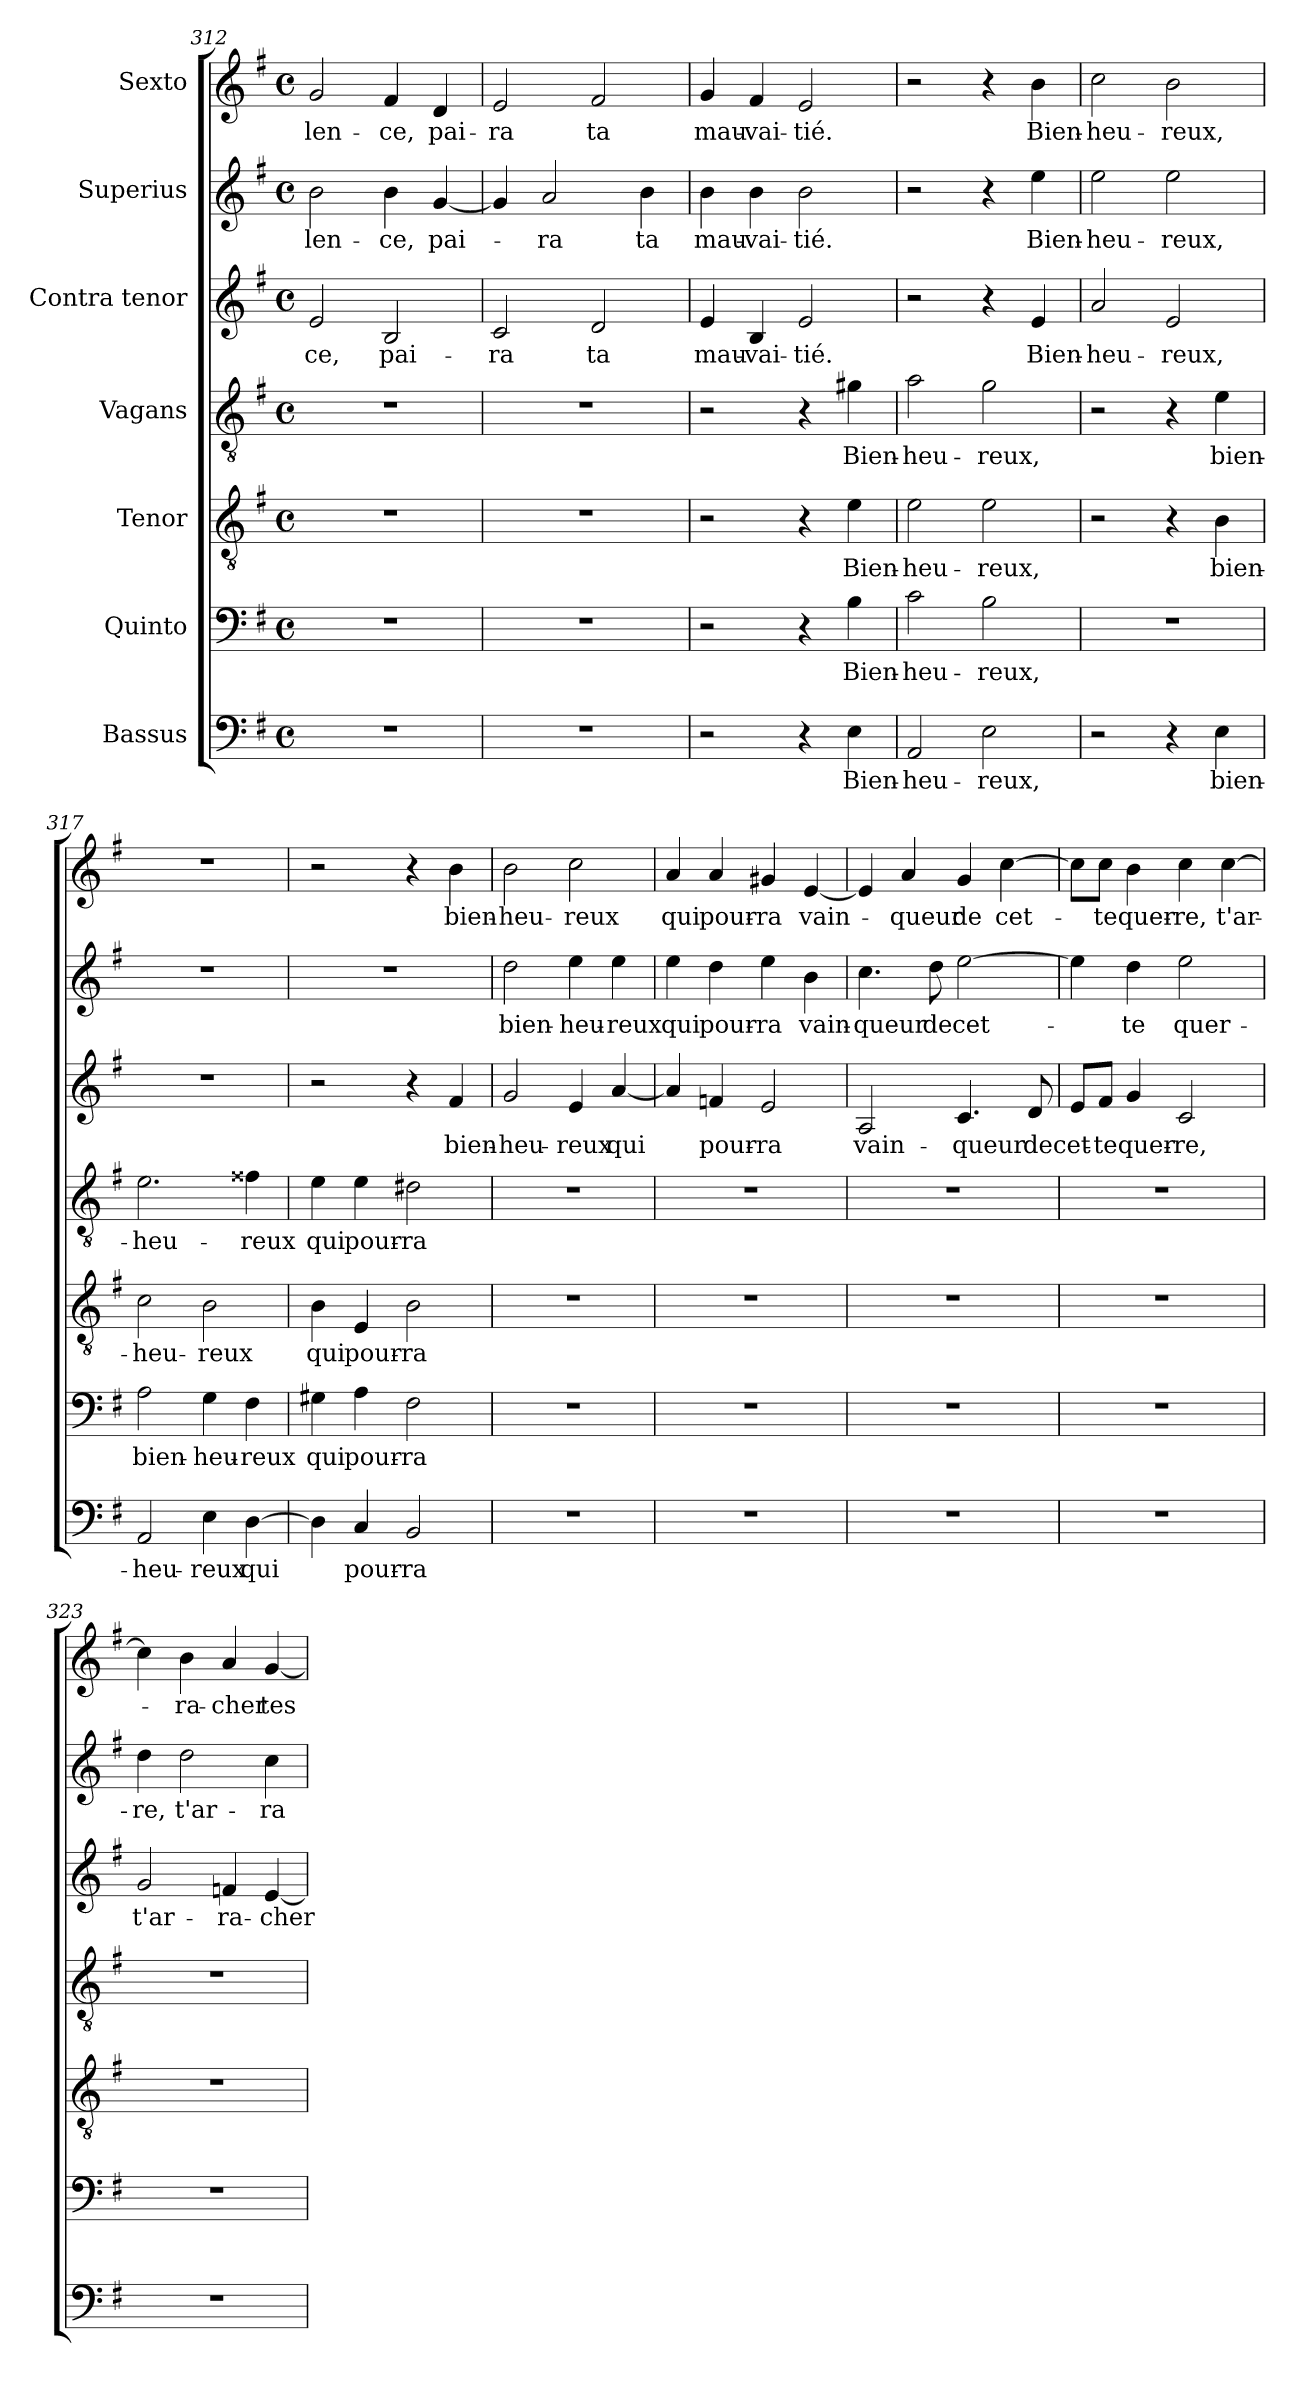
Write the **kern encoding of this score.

**kern	**text	**kern	**text	**kern	**text	**kern	**text	**kern	**text	**kern	**text	**kern	**text
*part7	*part7	*part6	*part6	*part5	*part5	*part4	*part4	*part3	*part3	*part2	*part2	*part1	*part1
*staff7	*staff7	*staff6	*staff6	*staff5	*staff5	*staff4	*staff4	*staff3	*staff3	*staff2	*staff2	*staff1	*staff1
*I"Bassus	*	*I"Quinto	*	*I"Tenor	*	*I"Vagans	*	*I"Contra tenor	*	*I"Superius	*	*I"Sexto	*
*clefF4	*	*clefF4	*	*clefGv2	*	*clefGv2	*	*clefG2	*	*clefG2	*	*clefG2	*
*k[f#]	*	*k[f#]	*	*k[f#]	*	*k[f#]	*	*k[f#]	*	*k[f#]	*	*k[f#]	*
*G:	*	*G:	*	*G:	*	*G:	*	*G:	*	*G:	*	*G:	*
*M4/4	*	*M4/4	*	*M4/4	*	*M4/4	*	*M4/4	*	*M4/4	*	*M4/4	*
*met(c)	*	*met(c)	*	*met(c)	*	*met(c)	*	*met(c)	*	*met(c)	*	*met(c)	*
=312	=312	=312	=312	=312	=312	=312	=312	=312	=312	=312	=312	=312	=312
!	!	!	!	!	!	!	!	!	!LO:LY:b	!	!LO:LY:b	!	!LO:LY:b
1r	.	1r	.	1r	.	1r	.	2e/	-ce,	2b\	-len-	2g/	-len-
!	!	!	!	!	!	!	!	!	!LO:LY:b	!	!LO:LY:b	!	!LO:LY:b
.	.	.	.	.	.	.	.	2B/	pai-	4b\	-ce,	4f#/	-ce,
!	!	!	!	!	!	!	!	!	!	!	!LO:LY:b	!	!LO:LY:b
.	.	.	.	.	.	.	.	.	.	[4g/	pai-	4d/	pai-
=313	=313	=313	=313	=313	=313	=313	=313	=313	=313	=313	=313	=313	=313
!	!	!	!	!	!	!	!	!	!LO:LY:b	!	!	!	!LO:LY:b
1r	.	1r	.	1r	.	1r	.	2c/	-ra	4g/]	.	2e/	-ra
!	!	!	!	!	!	!	!	!	!	!	!LO:LY:b	!	!
.	.	.	.	.	.	.	.	.	.	2a/	-ra	.	.
!	!	!	!	!	!	!	!	!	!LO:LY:b	!	!	!	!LO:LY:b
.	.	.	.	.	.	.	.	2d/	ta	.	.	2f#/	ta
!	!	!	!	!	!	!	!	!	!	!	!LO:LY:b	!	!
.	.	.	.	.	.	.	.	.	.	4b\	ta	.	.
=314	=314	=314	=314	=314	=314	=314	=314	=314	=314	=314	=314	=314	=314
!	!	!	!	!	!	!	!	!	!LO:LY:b	!	!LO:LY:b	!	!LO:LY:b
2r	.	2r	.	2r	.	2r	.	4e/	mau-	4b\	mau-	4g/	mau-
!	!	!	!	!	!	!	!	!	!LO:LY:b	!	!LO:LY:b	!	!LO:LY:b
.	.	.	.	.	.	.	.	4B/	-vai-	4b\	-vai-	4f#/	-vai-
!	!	!	!	!	!	!	!	!	!LO:LY:b	!	!LO:LY:b	!	!LO:LY:b
4r	.	4r	.	4r	.	4r	.	2e/	-tié.	2b\	-tié.	2e/	-tié.
!	!LO:LY:b	!	!LO:LY:b	!	!LO:LY:b	!	!LO:LY:b	!	!	!	!	!	!
4E\	Bien-	4B\	Bien-	4e\	Bien-	4g#X\	Bien-	.	.	.	.	.	.
!!LO:PB:g=z
=315	=315	=315	=315	=315	=315	=315	=315	=315	=315	=315	=315	=315	=315
!	!LO:LY:b	!	!LO:LY:b	!	!LO:LY:b	!	!LO:LY:b	!	!	!	!	!	!
2AA/	-heu-	2c\	-heu-	2e\	-heu-	2a\	-heu-	2r	.	2r	.	2r	.
!	!LO:LY:b	!	!LO:LY:b	!	!LO:LY:b	!	!LO:LY:b	!	!	!	!	!	!
2E\	-reux,	2B\	-reux,	2e\	-reux,	2g\	-reux,	4r	.	4r	.	4r	.
!	!	!	!	!	!	!	!	!	!LO:LY:b	!	!LO:LY:b	!	!LO:LY:b
.	.	.	.	.	.	.	.	4e/	Bien-	4ee\	Bien-	4b\	Bien-
=316	=316	=316	=316	=316	=316	=316	=316	=316	=316	=316	=316	=316	=316
!	!	!	!	!	!	!	!	!	!LO:LY:b	!	!LO:LY:b	!	!LO:LY:b
2r	.	1r	.	2r	.	2r	.	2a/	-heu-	2ee\	-heu-	2cc\	-heu-
!	!	!	!	!	!	!	!	!	!LO:LY:b	!	!LO:LY:b	!	!LO:LY:b
4r	.	.	.	4r	.	4r	.	2e/	-reux,	2ee\	-reux,	2b\	-reux,
!	!LO:LY:b	!	!	!	!LO:LY:b	!	!LO:LY:b	!	!	!	!	!	!
4E\	bien-	.	.	4B\	bien-	4e\	bien-	.	.	.	.	.	.
=317	=317	=317	=317	=317	=317	=317	=317	=317	=317	=317	=317	=317	=317
!	!LO:LY:b	!	!LO:LY:b	!	!LO:LY:b	!	!LO:LY:b	!	!	!	!	!	!
2AA/	-heu-	2A\	bien-	2c\	-heu-	2.e\	-heu-	1r	.	1r	.	1r	.
!	!LO:LY:b	!	!LO:LY:b	!	!LO:LY:b	!	!	!	!	!	!	!	!
4E\	-reux	4G\	-heu-	2B\	-reux	.	.	.	.	.	.	.	.
!	!LO:LY:b	!	!LO:LY:b	!	!	!	!LO:LY:b	!	!	!	!	!	!
[4D\	qui	4F#\	-reux	.	.	4f##X\	-reux	.	.	.	.	.	.
=318	=318	=318	=318	=318	=318	=318	=318	=318	=318	=318	=318	=318	=318
!	!	!	!LO:LY:b	!	!LO:LY:b	!	!LO:LY:b	!	!	!	!	!	!
4D\]	.	4G#X\	qui	4B\	qui	4e\	qui	2r	.	1r	.	2r	.
!	!LO:LY:b	!	!LO:LY:b	!	!LO:LY:b	!	!LO:LY:b	!	!	!	!	!	!
4C/	pour-	4A\	pour-	4E/	pour-	4e\	pour-	.	.	.	.	.	.
!	!LO:LY:b	!	!LO:LY:b	!	!LO:LY:b	!	!LO:LY:b	!	!	!	!	!	!
2BB/	-ra	2F#\	-ra	2B\	-ra	2d#X\	-ra	4r	.	.	.	4r	.
!	!	!	!	!	!	!	!	!	!LO:LY:b	!	!	!	!LO:LY:b
.	.	.	.	.	.	.	.	4f#/	bien-	.	.	4b\	bien-
=319	=319	=319	=319	=319	=319	=319	=319	=319	=319	=319	=319	=319	=319
!	!	!	!	!	!	!	!	!	!LO:LY:b	!	!LO:LY:b	!	!LO:LY:b
1r	.	1r	.	1r	.	1r	.	2g/	-heu-	2dd\	bien-	2b\	-heu-
!	!	!	!	!	!	!	!	!	!LO:LY:b	!	!LO:LY:b	!	!LO:LY:b
.	.	.	.	.	.	.	.	4e/	-reux	4ee\	-heu-	2cc\	-reux
!	!	!	!	!	!	!	!	!	!LO:LY:b	!	!LO:LY:b	!	!
.	.	.	.	.	.	.	.	[4a/	qui	4ee\	-reux	.	.
=320	=320	=320	=320	=320	=320	=320	=320	=320	=320	=320	=320	=320	=320
!	!	!	!	!	!	!	!	!	!	!	!LO:LY:b	!	!LO:LY:b
1r	.	1r	.	1r	.	1r	.	4a/]	.	4ee\	qui	4a/	qui
!	!	!	!	!	!	!	!	!	!LO:LY:b	!	!LO:LY:b	!	!LO:LY:b
.	.	.	.	.	.	.	.	4fn/	pour-	4dd\	pour-	4a/	pour-
!	!	!	!	!	!	!	!	!	!LO:LY:b	!	!LO:LY:b	!	!LO:LY:b
.	.	.	.	.	.	.	.	2e/	-ra	4ee\	-ra	4g#X/	-ra
!	!	!	!	!	!	!	!	!	!	!	!LO:LY:b	!	!LO:LY:b
.	.	.	.	.	.	.	.	.	.	4b\	vain-	[4e/	vain-
!!LO:LB:g=z
=321	=321	=321	=321	=321	=321	=321	=321	=321	=321	=321	=321	=321	=321
!	!	!	!	!	!	!	!	!	!LO:LY:b	!	!LO:LY:b	!	!
1r	.	1r	.	1r	.	1r	.	2A/	vain-	4.cc\	-queur	4e/]	.
!	!	!	!	!	!	!	!	!	!	!	!	!	!LO:LY:b
.	.	.	.	.	.	.	.	.	.	.	.	4a/	-queur
!	!	!	!	!	!	!	!	!	!	!	!LO:LY:b	!	!
.	.	.	.	.	.	.	.	.	.	8dd\	de	.	.
!	!	!	!	!	!	!	!	!	!LO:LY:b	!	!LO:LY:b	!	!LO:LY:b
.	.	.	.	.	.	.	.	4.c/	-queur	[2ee\	cet-	4g/	de
!	!	!	!	!	!	!	!	!	!	!	!	!	!LO:LY:b
.	.	.	.	.	.	.	.	.	.	.	.	[4cc\	cet-
!	!	!	!	!	!	!	!	!	!LO:LY:b	!	!	!	!
.	.	.	.	.	.	.	.	8d/	de	.	.	.	.
=322	=322	=322	=322	=322	=322	=322	=322	=322	=322	=322	=322	=322	=322
!	!	!	!	!	!	!	!	!	!LO:LY:b	!	!	!	!
1r	.	1r	.	1r	.	1r	.	8e/L	cet-	4ee\]	.	8cc\L]	.
!	!	!	!	!	!	!	!	!	!LO:LY:b	!	!	!	!LO:LY:b
.	.	.	.	.	.	.	.	8f#/J	-te	.	.	8cc\J	-te
!	!	!	!	!	!	!	!	!	!LO:LY:b	!	!LO:LY:b	!	!LO:LY:b
.	.	.	.	.	.	.	.	4g/	quer-	4dd\	-te	4b\	quer-
!	!	!	!	!	!	!	!	!	!LO:LY:b	!	!LO:LY:b	!	!LO:LY:b
.	.	.	.	.	.	.	.	2c/	-re,	2ee\	quer-	4cc\	-re,
!	!	!	!	!	!	!	!	!	!	!	!	!	!LO:LY:b
.	.	.	.	.	.	.	.	.	.	.	.	[4cc\	t'ar-
=323	=323	=323	=323	=323	=323	=323	=323	=323	=323	=323	=323	=323	=323
!	!	!	!	!	!	!	!	!	!LO:LY:b	!	!LO:LY:b	!	!
1r	.	1r	.	1r	.	1r	.	2g/	t'ar-	4dd\	-re,	4cc\]	.
!	!	!	!	!	!	!	!	!	!	!	!LO:LY:b	!	!LO:LY:b
.	.	.	.	.	.	.	.	.	.	2dd\	t'ar-	4b\	-ra-
!	!	!	!	!	!	!	!	!	!LO:LY:b	!	!	!	!LO:LY:b
.	.	.	.	.	.	.	.	4fn/	-ra-	.	.	4a/	-cher
!	!	!	!	!	!	!	!	!	!LO:LY:b	!	!LO:LY:b	!	!LO:LY:b
.	.	.	.	.	.	.	.	[4e/	-cher	4cc\	-ra-	[4g/	tes
=	=	=	=	=	=	=	=	=	=	=	=	=	=
*-	*-	*-	*-	*-	*-	*-	*-	*-	*-	*-	*-	*-	*-
